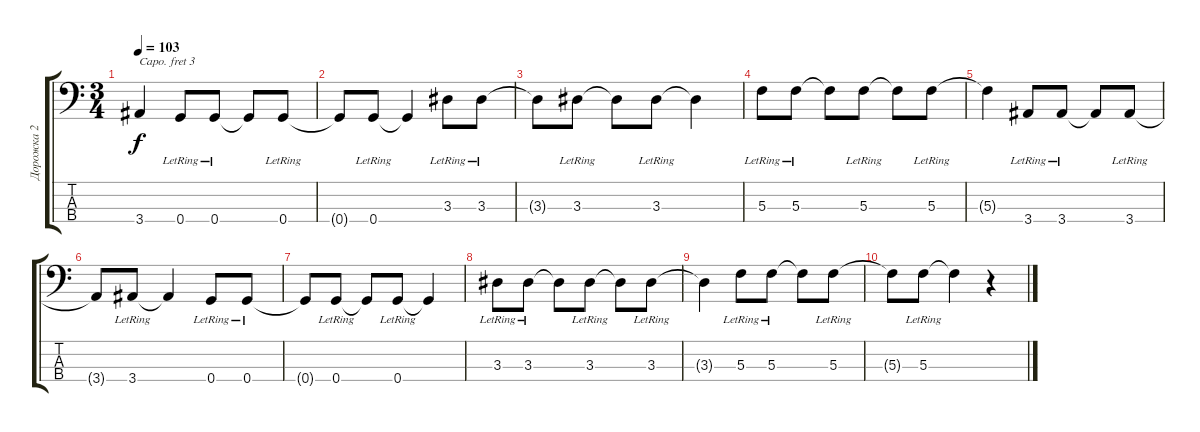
\track ("Дорожка 2" "Дорожка 2") {instrument electricbassfinger}
\staff {score tabs}
\capo 3
\tuning (G2 D2 A1 E1) {hide}
\ts (3 4)
\tempo 103
\clef f4
\ks c
3.4{t}.4{dy f} 0.4{lr}.8 0.4{lr}.8 0.4{t}.8 0.4{lr}.8 |
0.4{t}.8 0.4{lr}.8 0.4{t}.4 3.3{lr}.8 3.3{lr}.8 |
3.3{t}.8 3.3{lr}.8 3.3{t}.8 3.3{lr}.8 3.3{t}.4 |
5.3{lr}.8 5.3{lr}.8 5.3{t}.8 5.3{lr}.8 5.3{t}.8 5.3{lr}.8 |
5.3{t}.4 3.4{lr}.8 3.4{lr}.8 3.4{t}.8 3.4{lr}.8 |
3.4{t}.8 3.4{lr}.8 3.4{t}.4 0.4{lr}.8 0.4{lr}.8 |
0.4{t}.8 0.4{lr}.8 0.4{t}.8 0.4{lr}.8 0.4{t}.4 |
3.3{lr}.8 3.3{lr}.8 3.3{t}.8 3.3{lr}.8 3.3{t}.8 3.3{lr}.8 |
3.3{t}.4 5.3{lr}.8 5.3{lr}.8 5.3{t}.8 5.3{lr}.8 |
5.3{t}.8 5.3{lr}.8 5.3{t}.4 r.4
